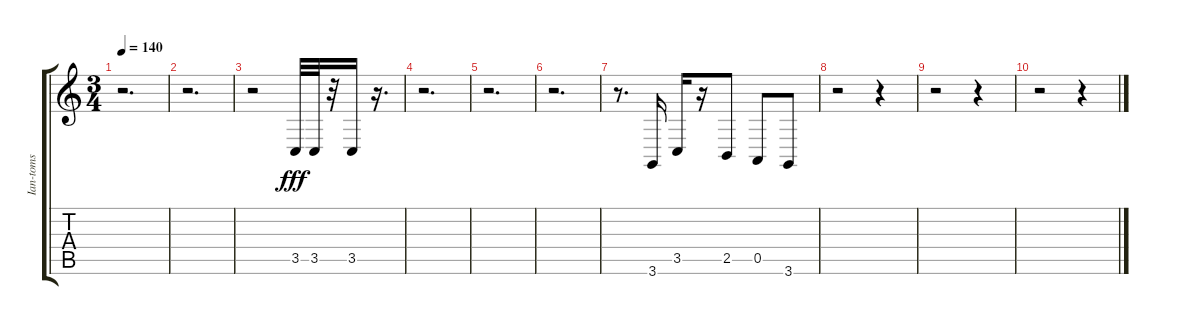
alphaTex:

\track ("Ian-toms" "Ian-toms") {instrument acousticgrandpiano}
\staff {score tabs}
\tuning (E4 B3 G3 D3 A2 E2) {hide}
\ts (3 4)
\tempo 140
\clef g2
\ks c
r.2{d dy fff} |
r.2{d} |
r.2 3.5.32 3.5.32 r.32 3.5.16 r.16{d} |
r.2{d} |
r.2{d} |
r.2{d} |
r.8{d} 3.6.16 3.5.16 r.16 2.5.8 0.5.8 3.6.8 |
r.2 r.4 |
r.2 r.4 |
r.2 r.4
